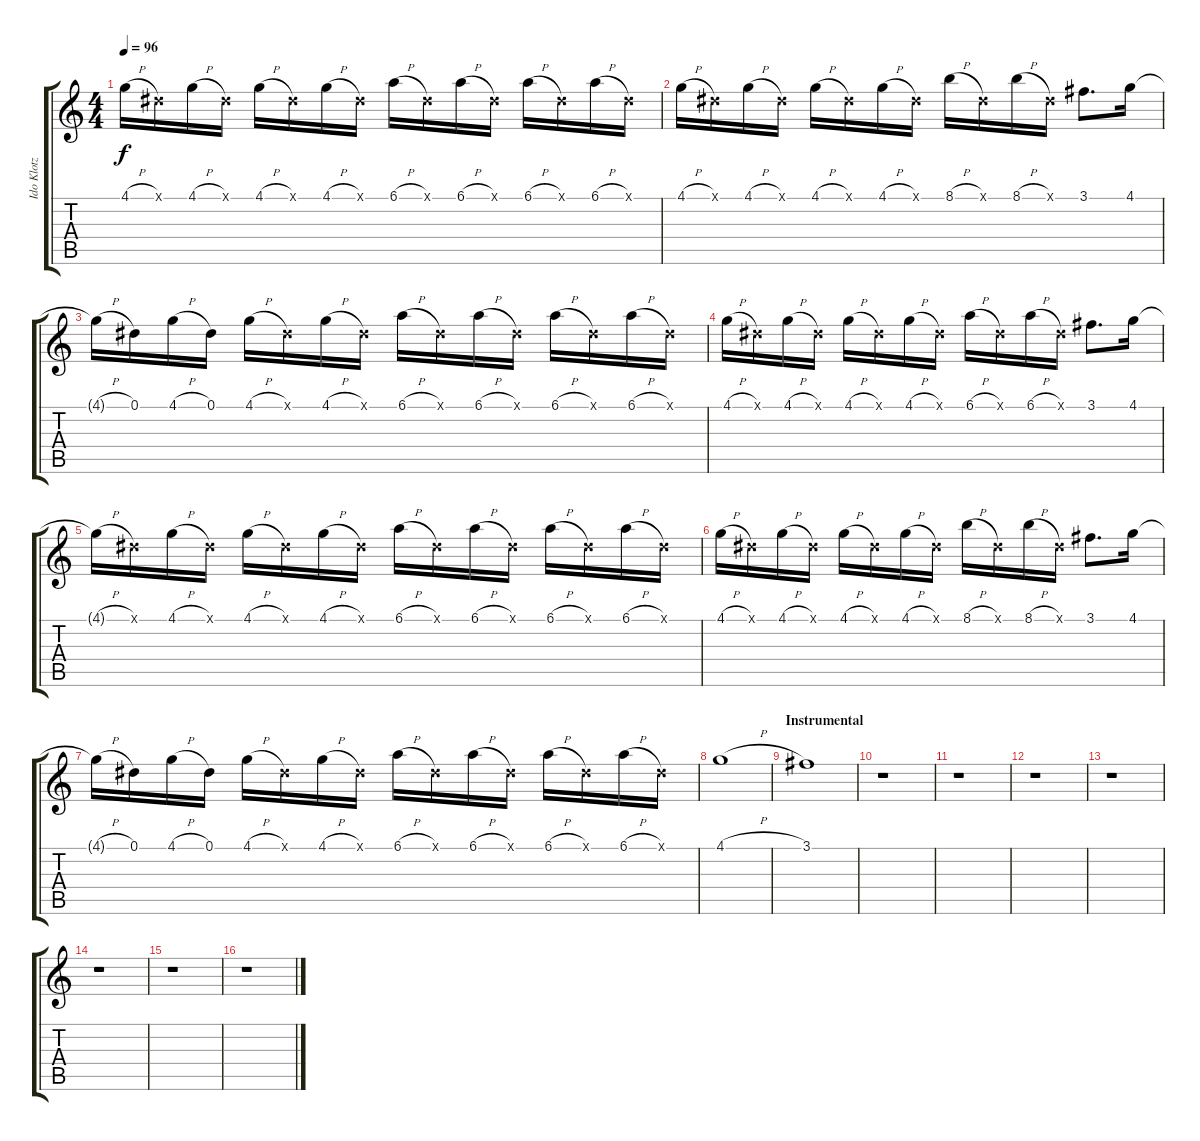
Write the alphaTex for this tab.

\track ("Ido Klotz" "Ido Klotz") {instrument overdrivenguitar}
\staff {score tabs}
\tuning (Eb4 Bb3 Gb3 Db3 Ab2 Db2) {hide}
\ts (4 4)
\tempo 96
\clef g2
\ks c
4.1{h t}.16{dy f} 0.1{x}.16 4.1{h}.16 0.1{x}.16 4.1{h}.16 0.1{x}.16 4.1{h}.16 0.1{x}.16 6.1{h}.16 0.1{x}.16 6.1{h}.16 0.1{x}.16 6.1{h}.16 0.1{x}.16 6.1{h}.16 0.1{x}.16 |
4.1{h}.16 0.1{x}.16 4.1{h}.16 0.1{x}.16 4.1{h}.16 0.1{x}.16 4.1{h}.16 0.1{x}.16 8.1{h}.16 0.1{x}.16 8.1{h}.16 0.1{x}.16 3.1.8{d} 4.1.16 |
4.1{h t}.16 0.1.16 4.1{h}.16 0.1.16 4.1{h}.16 0.1{x}.16 4.1{h}.16 0.1{x}.16 6.1{h}.16 0.1{x}.16 6.1{h}.16 0.1{x}.16 6.1{h}.16 0.1{x}.16 6.1{h}.16 0.1{x}.16 |
4.1{h}.16 0.1{x}.16 4.1{h}.16 0.1{x}.16 4.1{h}.16 0.1{x}.16 4.1{h}.16 0.1{x}.16 6.1{h}.16 0.1{x}.16 6.1{h}.16 0.1{x}.16 3.1.8{d} 4.1.16 |
4.1{h t}.16 0.1{x}.16 4.1{h}.16 0.1{x}.16 4.1{h}.16 0.1{x}.16 4.1{h}.16 0.1{x}.16 6.1{h}.16 0.1{x}.16 6.1{h}.16 0.1{x}.16 6.1{h}.16 0.1{x}.16 6.1{h}.16 0.1{x}.16 |
4.1{h}.16 0.1{x}.16 4.1{h}.16 0.1{x}.16 4.1{h}.16 0.1{x}.16 4.1{h}.16 0.1{x}.16 8.1{h}.16 0.1{x}.16 8.1{h}.16 0.1{x}.16 3.1.8{d} 4.1.16 |
4.1{h t}.16 0.1.16 4.1{h}.16 0.1.16 4.1{h}.16 0.1{x}.16 4.1{h}.16 0.1{x}.16 6.1{h}.16 0.1{x}.16 6.1{h}.16 0.1{x}.16 6.1{h}.16 0.1{x}.16 6.1{h}.16 0.1{x}.16 |
4.1{h}.1 |
\section ("" "Instrumental")
3.1.1 |
r.1 |
r.1 |
r.1 |
r.1 |
r.1 |
r.1 |
r.1
